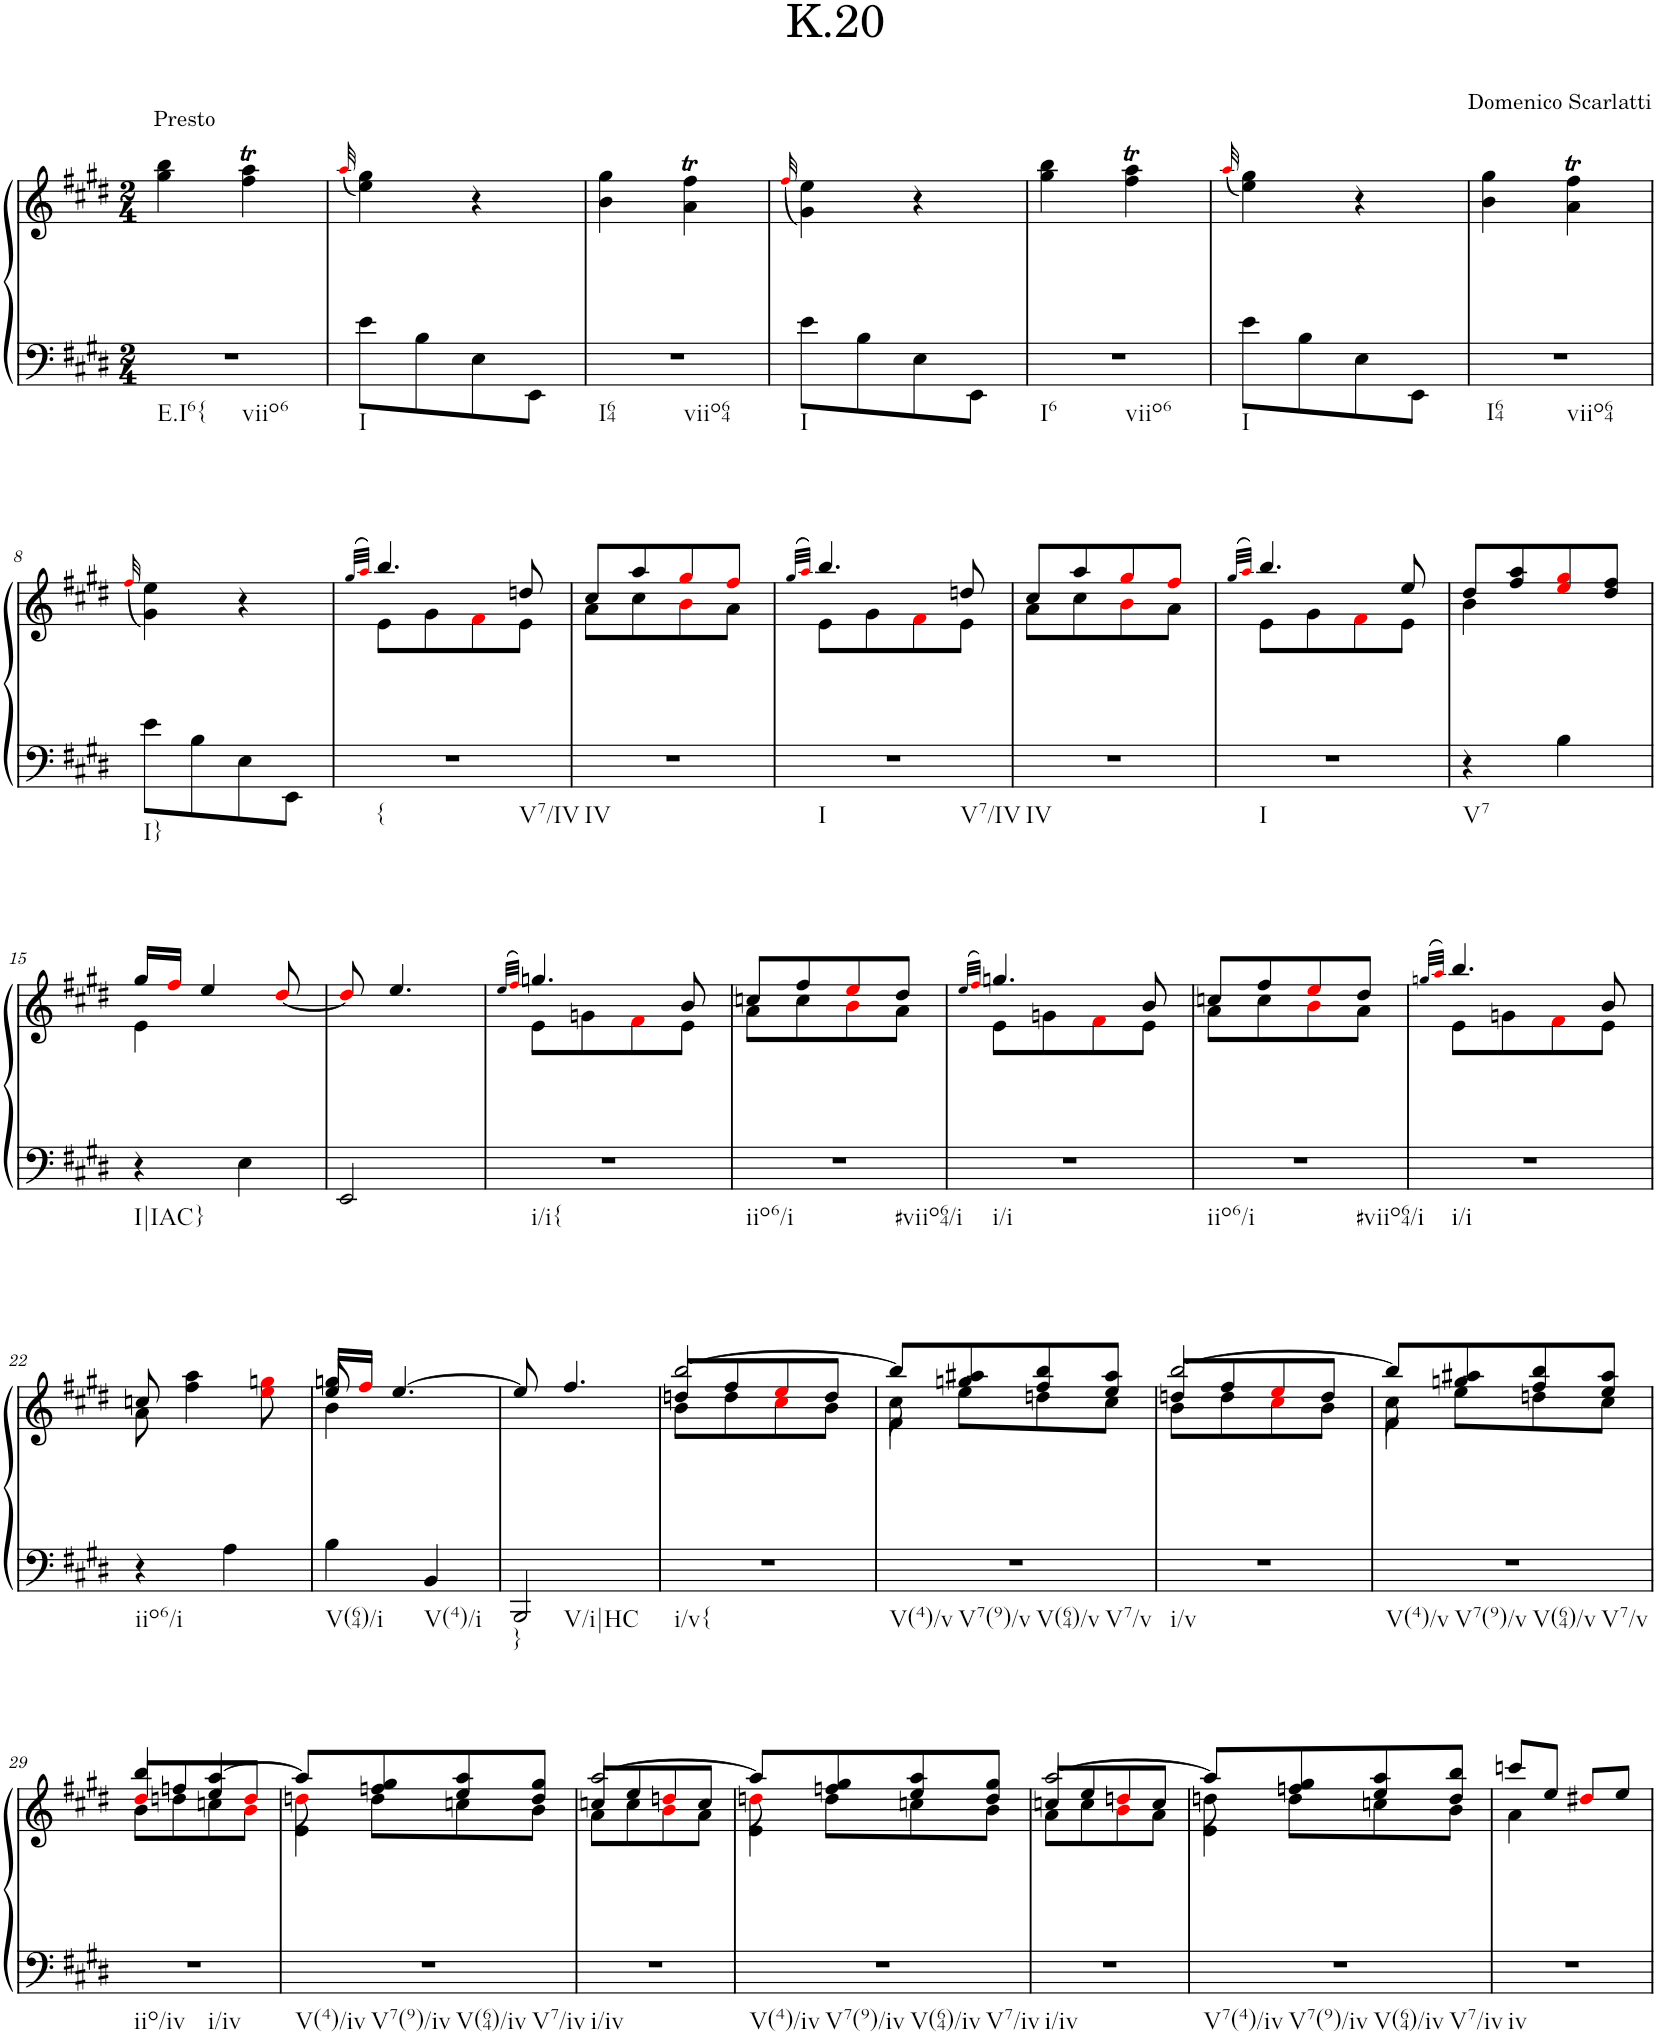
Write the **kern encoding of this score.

**kern	**kern
*part1	*part1
*staff2	*staff1
*I"Piano	*
*I'Pno.	*
*clefF4	*clefG2
*k[f#c#g#d#]	*k[f#c#g#d#]
*M2/4	*M2/4
=1	=1
!	!LO:TX:a:t=Presto
!LO:TX:b:t=E.I6{	!
!LO:TX:b:t=viio6	!
2r	4gg#\ 4bb\
.	4ff#\T 4aa\T
=2	=2
.	(32qaai/
!LO:TX:b:t=I	!
8e\L	4ee\ 4gg#\)
8B\	.
8E\	4r
8EE\J	.
=3	=3
!LO:TX:b:t=I64	!
!LO:TX:b:t=viio64	!
2r	4b\ 4gg#\
.	4a\T 4ff#\T
=4	=4
.	(32qff#i/
!LO:TX:b:t=I	!
8e\L	4g#\ 4ee\)
8B\	.
8E\	4r
8EE\J	.
=5	=5
!LO:TX:b:t=I6	!
!LO:TX:b:t=viio6	!
2r	4gg#\ 4bb\
.	4ff#\T 4aa\T
=6	=6
.	(32qaai/
!LO:TX:b:t=I	!
8e\L	4ee\ 4gg#\)
8B\	.
8E\	4r
8EE\J	.
=7	=7
!LO:TX:b:t=I64	!
!LO:TX:b:t=viio64	!
2r	4b\ 4gg#\
.	4a\T 4ff#\T
!!LO:LB:g=z
=8	=8
.	(32qff#i/
!LO:TX:b:t=I}	!
8e\L	4g#\ 4ee\)
8B\	.
8E\	4r
8EE\J	.
=9	=9
.	(32qgg#/LLL
.	32qaai/JJJ)
*	*^
!LO:TX:b:t={	!	!
!LO:TX:b:t=V7/IV	!	!
2r	4.bb/	8e\L
.	.	8g#\
.	.	8f#i\
.	8ddn/	8e\J
=10	=10	=10
!LO:TX:b:t=IV	!	!
2r	8cc#/L	8a\L
.	8aa/	8cc#\
.	8gg#i/	8bi\
.	8ff#i/J	8a\J
=11	=11	=11
.	(32qgg#/LLL	.
.	32qaai/JJJ)	.
!LO:TX:b:t=I	!	!
!LO:TX:b:t=V7/IV	!	!
2r	4.bb/	8e\L
.	.	8g#\
.	.	8f#i\
.	8ddn/	8e\J
=12	=12	=12
!LO:TX:b:t=IV	!	!
2r	8cc#/L	8a\L
.	8aa/	8cc#\
.	8gg#i/	8bi\
.	8ff#i/J	8a\J
=13	=13	=13
.	(32qgg#/LLL	.
.	32qaai/JJJ)	.
!LO:TX:b:t=I	!	!
2r	4.bb/	8e\L
.	.	8g#\
.	.	8f#i\
.	8ee/	8e\J
=14	=14	=14
!LO:TX:b:t=V7	!	!
4r	8dd#/L	4b\
.	8ff#/ 8aa/	.
4B\	8eei/ 8gg#i/	4ryy
.	8dd#/ 8ff#/J	.
!!LO:LB:g=z	!!
=15	=15	=15
!LO:TX:b:t=I|IAC}	!	!
4r	16gg#/LL	4e\
.	16ff#i/JJ	.
.	4ee/	.
4E\	.	4ryy
.	[8dd#i/	.
*	*v	*v
=16	=16
2EE/	8dd#i/]
.	4.ee/
=17	=17
.	(32qee/LLL
.	32qff#i/JJJ)
*	*^
!LO:TX:b:t=i/i{	!	!
2r	4.ggn/	8e\L
.	.	8gn\
.	.	8f#i\
.	8b/	8e\J
=18	=18	=18
!LO:TX:b:t=iio6/i	!	!
!LO:TX:b:t=#viio64/i	!	!
2r	8ccn/L	8a\L
.	8ff#/	8cc\
.	8eei/	8bi\
.	8dd#/J	8a\J
=19	=19	=19
.	(32qee/LLL	.
.	32qff#i/JJJ)	.
!LO:TX:b:t=i/i	!	!
2r	4.ggn/	8e\L
.	.	8gn\
.	.	8f#i\
.	8b/	8e\J
=20	=20	=20
!LO:TX:b:t=iio6/i	!	!
!LO:TX:b:t=#viio64/i	!	!
2r	8ccn/L	8a\L
.	8ff#/	8cc\
.	8eei/	8bi\
.	8dd#/J	8a\J
=21	=21	=21
.	(32qggn/LLL	.
.	32qaai/JJJ)	.
!LO:TX:b:t=i/i	!	!
2r	4.bb/	8e\L
.	.	8gn\
.	.	8f#i\
.	8b/	8e\J
!!LO:LB:g=z	!!
=22	=22	=22
!LO:TX:b:t=iio6/i	!	!
4r	8ccn/	8a\
.	4ff#\ 4aa\	4.ryy
4A\	.	.
.	8eei\ 8ggni\	.
=23	=23	=23
*	*	*^
!LO:TX:b:t=V(64)/i	!	!	!
4B\	16ggn/LL	4b\	8ee/
.	16ff#i/JJ	.	.
.	[4.ee/	.	4.ryy
!LO:TX:b:t=V(4)/i	!	!	!
4BB/	.	4ryy	.
*	*	*v	*v
=24	=24	=24
!LO:TX:b:t=}	!	!
!LO:TX:b:t=V/i|HC	!	!
*	*v	*v
2BBB/	8ee/]
.	4.ff#/
=25	=25
*	*^
*	*	*^
!LO:TX:b:t=i/v{	!	!	!
2r	8ddn/L	8b\L	[2bb/
.	8ff#/	8dd\	.
.	8eei/	8cc#i\	.
.	8dd/J	8b\J	.
=26	=26	=26	=26
!LO:TX:b:t=V(4)/v	!	!	!
!LO:TX:b:t=V7(9)/v	!	!	!
!LO:TX:b:t=V(64)/v	!	!	!
!LO:TX:b:t=V7/v	!	!	!
2r	8bb/L]	8cc#\	4f#\
.	8ggn/ 8aa#X/	8ee\L	.
.	8ff#/ 8bb/	8ddn\	4ryy
.	8ee/ 8aa#/J	8cc#\J	.
=27	=27	=27	=27
!LO:TX:b:t=i/v	!	!	!
2r	8ddn/L	8b\L	[2bb/
.	8ff#/	8dd\	.
.	8eei/	8cc#i\	.
.	8dd/J	8b\J	.
=28	=28	=28	=28
!LO:TX:b:t=V(4)/v	!	!	!
!LO:TX:b:t=V7(9)/v	!	!	!
!LO:TX:b:t=V(64)/v	!	!	!
!LO:TX:b:t=V7/v	!	!	!
2r	8bb/L]	8cc#\	4f#\
.	8ggn/ 8aa#X/	8ee\L	.
.	8ff#/ 8bb/	8ddn\	4ryy
.	8ee/ 8aa#/J	8cc#\J	.
!!LO:LB:g=z	!!	!!
=29	=29	=29	=29
!LO:TX:b:t=iio/iv	!	!	!
!LO:TX:b:t=i/iv	!	!	!
2r	8dd#i/L	8b\L	4bb/
.	8ffn/	8ddn\	.
.	8ee/	8ccn\	[4aa/
.	8ddi/J	8bi\J	.
=30	=30	=30	=30
!LO:TX:b:t=V(4)/iv	!	!	!
!LO:TX:b:t=V7(9)/iv	!	!	!
!LO:TX:b:t=V(64)/iv	!	!	!
!LO:TX:b:t=V7/iv	!	!	!
2r	8aa/L]	8ddni\	4e\
.	8ffn/ 8gg#/	8dd\L	.
.	8ee/ 8aa/	8ccn\	4ryy
.	8dd/ 8gg#/J	8b\J	.
=31	=31	=31	=31
!LO:TX:b:t=i/iv	!	!	!
2r	8ccn/L	8a\L	[2aa/
.	8ee/	8cc\	.
.	8ddni/	8bi\	.
.	8cc/J	8a\J	.
=32	=32	=32	=32
!LO:TX:b:t=V(4)/iv	!	!	!
!LO:TX:b:t=V7(9)/iv	!	!	!
!LO:TX:b:t=V(64)/iv	!	!	!
!LO:TX:b:t=V7/iv	!	!	!
2r	8aa/L]	8ddni\	4e\
.	8ffn/ 8gg#/	8dd\L	.
.	8ee/ 8aa/	8ccn\	4ryy
.	8dd/ 8gg#/J	8b\J	.
=33	=33	=33	=33
!LO:TX:b:t=i/iv	!	!	!
2r	8ccn/L	8a\L	[2aa/
.	8ee/	8cc\	.
.	8ddni/	8bi\	.
.	8cc/J	8a\J	.
=34	=34	=34	=34
!LO:TX:b:t=V7(4)/iv	!	!	!
!LO:TX:b:t=V7(9)/iv	!	!	!
!LO:TX:b:t=V(64)/iv	!	!	!
!LO:TX:b:t=V7/iv	!	!	!
2r	8aa/L]	8ddn\	4e\
.	8ffn/ 8gg#/	8dd\L	.
.	8ee/ 8aa/	8ccn\	4ryy
.	8dd/ 8bb/J	8b\J	.
*	*	*v	*v
=35	=35	=35
!LO:TX:b:t=iv	!	!
2r	8cccn/L	4a\
.	8ee/J	.
.	8dd#Xi/L	4ryy
.	8ee/J	.
*	*v	*v
=	=
*-	*-
